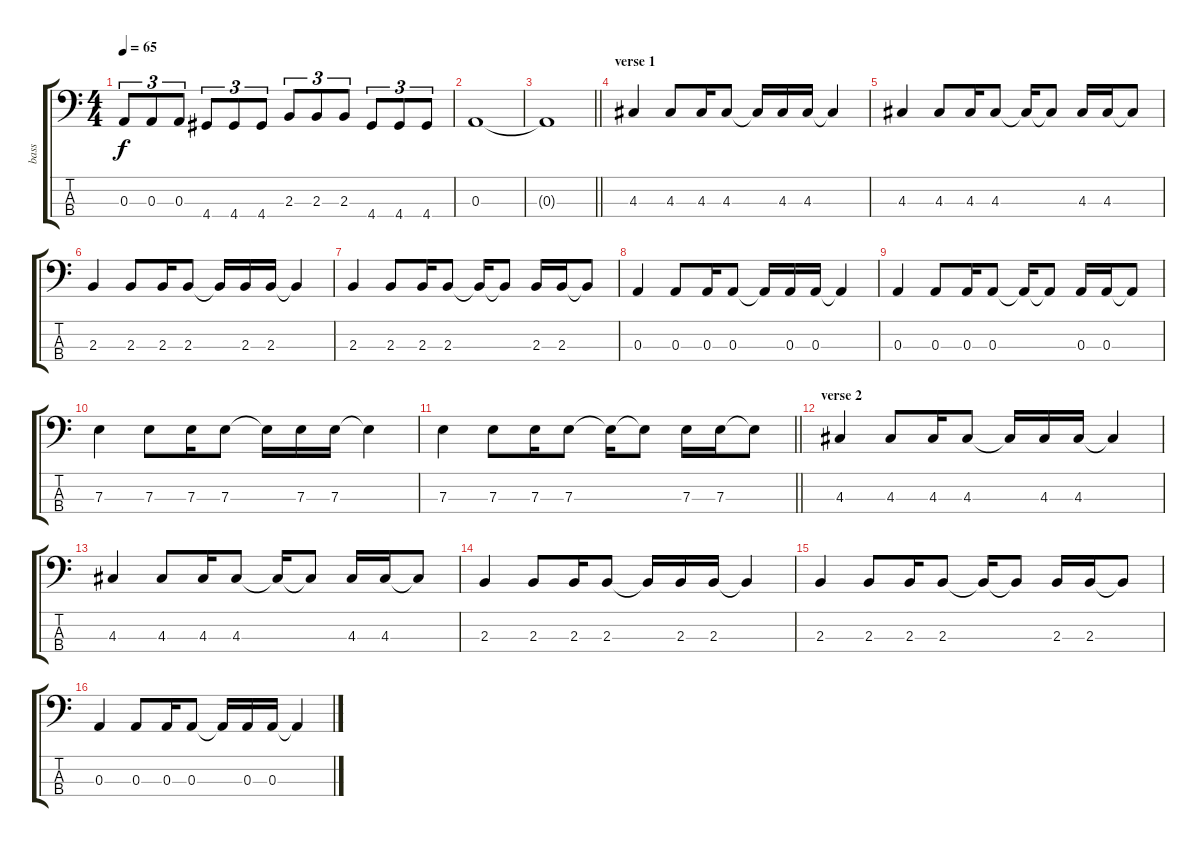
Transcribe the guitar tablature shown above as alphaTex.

\track ("bass" "bass") {instrument electricbassfinger}
\staff {score tabs}
\tuning (G2 D2 A1 E1) {hide}
\ts (4 4)
\tempo 65
\clef f4
\ks c
0.3.8{tu (3 2) dy f} 0.3.8{tu (3 2)} 0.3.8{tu (3 2)} 4.4.8{tu (3 2)} 4.4.8{tu (3 2)} 4.4.8{tu (3 2)} 2.3.8{tu (3 2)} 2.3.8{tu (3 2)} 2.3.8{tu (3 2)} 4.4.8{tu (3 2)} 4.4.8{tu (3 2)} 4.4.8{tu (3 2)} |
0.3.1 |
\barLineRight lightlight
0.3{t}.1 |
\section ("" "verse 1")
4.3.4 4.3.8 4.3.16 4.3.8 4.3{t}.16 4.3.16 4.3.16 4.3{t}.4 |
4.3.4 4.3.8 4.3.16 4.3.8 4.3{t}.16 4.3{t}.8 4.3.16 4.3.16 4.3{t}.8 |
2.3.4 2.3.8 2.3.16 2.3.8 2.3{t}.16 2.3.16 2.3.16 2.3{t}.4 |
2.3.4 2.3.8 2.3.16 2.3.8 2.3{t}.16 2.3{t}.8 2.3.16 2.3.16 2.3{t}.8 |
0.3.4 0.3.8 0.3.16 0.3.8 0.3{t}.16 0.3.16 0.3.16 0.3{t}.4 |
0.3.4 0.3.8 0.3.16 0.3.8 0.3{t}.16 0.3{t}.8 0.3.16 0.3.16 0.3{t}.8 |
7.3.4 7.3.8 7.3.16 7.3.8 7.3{t}.16 7.3.16 7.3.16 7.3{t}.4 |
\barLineRight lightlight
7.3.4 7.3.8 7.3.16 7.3.8 7.3{t}.16 7.3{t}.8 7.3.16 7.3.16 7.3{t}.8 |
\section ("" "verse 2")
4.3.4 4.3.8 4.3.16 4.3.8 4.3{t}.16 4.3.16 4.3.16 4.3{t}.4 |
4.3.4 4.3.8 4.3.16 4.3.8 4.3{t}.16 4.3{t}.8 4.3.16 4.3.16 4.3{t}.8 |
2.3.4 2.3.8 2.3.16 2.3.8 2.3{t}.16 2.3.16 2.3.16 2.3{t}.4 |
2.3.4 2.3.8 2.3.16 2.3.8 2.3{t}.16 2.3{t}.8 2.3.16 2.3.16 2.3{t}.8 |
0.3.4 0.3.8 0.3.16 0.3.8 0.3{t}.16 0.3.16 0.3.16 0.3{t}.4
